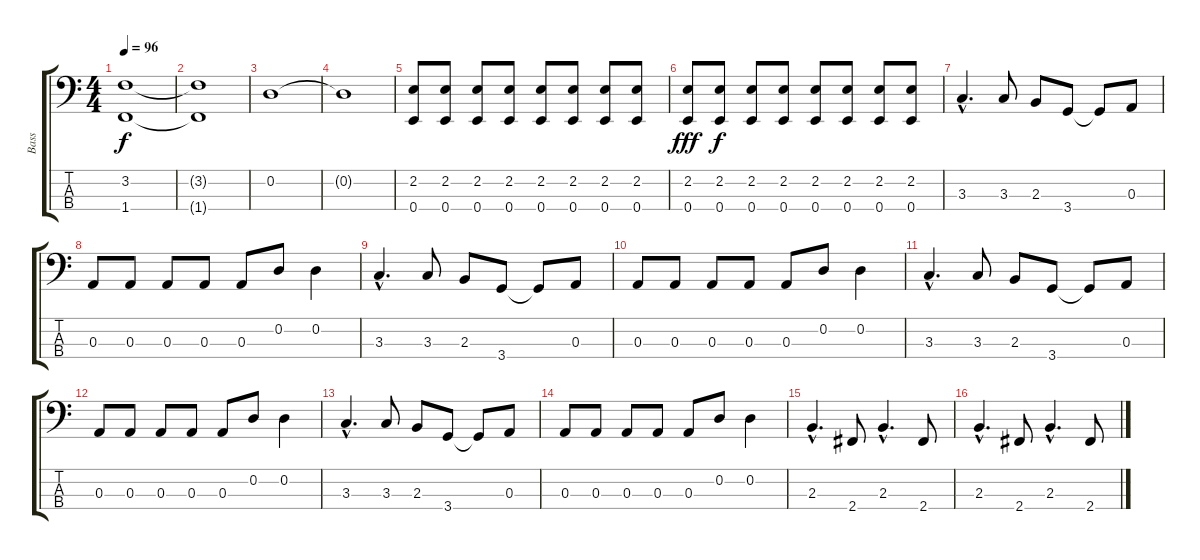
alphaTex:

\track ("Bass" "Bass") {instrument electricbassfinger}
\staff {score tabs}
\tuning (G2 D2 A1 E1) {hide}
\ts (4 4)
\tempo 96
\clef f4
\ks c
(3.2 1.4).1{dy f} |
(3.2{t} 1.4{t}).1 |
0.2.1 |
0.2{t}.1 |
(2.2 0.4).8 (2.2 0.4).8 (2.2 0.4).8 (2.2 0.4).8 (2.2 0.4).8 (2.2 0.4).8 (2.2 0.4).8 (2.2 0.4).8 |
(2.2 0.4).8{dy fff} (2.2 0.4).8{dy f} (2.2 0.4).8 (2.2 0.4).8 (2.2 0.4).8 (2.2 0.4).8 (2.2 0.4).8 (2.2 0.4).8 |
3.3{hac}.4{d} 3.3.8 2.3.8 3.4.8 3.4{t}.8 0.3.8 |
0.3.8 0.3.8 0.3.8 0.3.8 0.3.8 0.2.8 0.2.4 |
3.3{hac}.4{d} 3.3.8 2.3.8 3.4.8 3.4{t}.8 0.3.8 |
0.3.8 0.3.8 0.3.8 0.3.8 0.3.8 0.2.8 0.2.4 |
3.3{hac}.4{d} 3.3.8 2.3.8 3.4.8 3.4{t}.8 0.3.8 |
0.3.8 0.3.8 0.3.8 0.3.8 0.3.8 0.2.8 0.2.4 |
3.3{hac}.4{d} 3.3.8 2.3.8 3.4.8 3.4{t}.8 0.3.8 |
0.3.8 0.3.8 0.3.8 0.3.8 0.3.8 0.2.8 0.2.4 |
2.3{hac}.4{d} 2.4.8 2.3{hac}.4{d} 2.4.8 |
2.3{hac}.4{d} 2.4.8 2.3{hac}.4{d} 2.4.8
